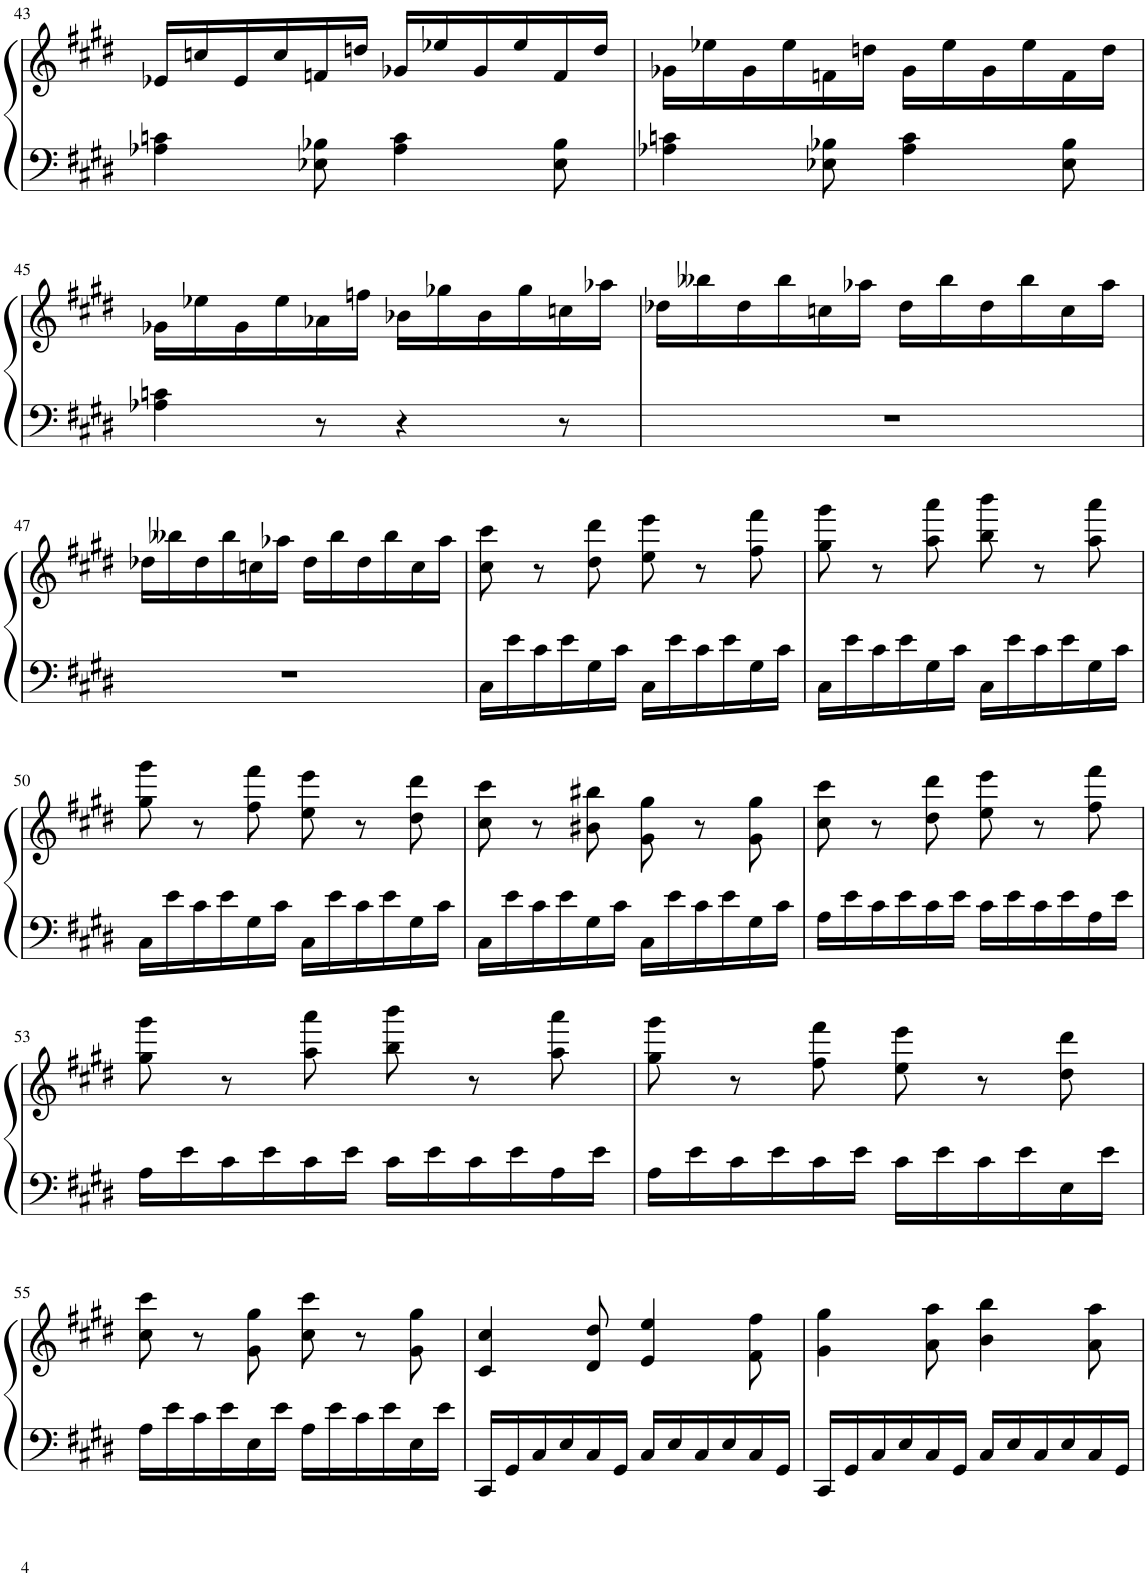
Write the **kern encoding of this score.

**kern	**kern
*part1	*part1
*staff2	*staff1
*I"Piano	*
*I'Pno.	*
!!LO:PB:g=z
*clefF4	*clefG2
*k[f#c#g#d#]	*k[f#c#g#d#]
*M6/8	*M6/8
=43	=43
4A-X\ 4cn\	16e-X/LL
.	16ccn/
.	16e-/
.	16cc/
8E-X\ 8B-X\	16fn/
.	16ddn/JJ
4A-\ 4c\	16g-X/LL
.	16ee-X/
.	16g-/
.	16ee-/
8E-\ 8B-\	16f/
.	16dd/JJ
=44	=44
4A-X\ 4cn\	16g-X\LL
.	16ee-X\
.	16g-\
.	16ee-\
8E-X\ 8B-X\	16fn\
.	16ddn\JJ
4A-\ 4c\	16g-\LL
.	16ee-\
.	16g-\
.	16ee-\
8E-\ 8B-\	16f\
.	16dd\JJ
!!LO:LB:g=z
=45	=45
4A-X\ 4cn\	16g-X\LL
.	16ee-X\
.	16g-\
.	16ee-\
8r	16a-X\
.	16ffn\JJ
4r	16b-X\LL
.	16gg-X\
.	16b-\
.	16gg-\
8r	16ccn\
.	16aa-X\JJ
=46	=46
2.r	16dd-X\LL
.	16bb--X\
.	16dd-\
.	16bb--\
.	16ccn\
.	16aa-X\JJ
.	16dd-\LL
.	16bb--\
.	16dd-\
.	16bb--\
.	16cc\
.	16aa-\JJ
!!LO:LB:g=z
=47	=47
2.r	16dd-X\LL
.	16bb--X\
.	16dd-\
.	16bb--\
.	16ccn\
.	16aa-X\JJ
.	16dd-\LL
.	16bb--\
.	16dd-\
.	16bb--\
.	16cc\
.	16aa-\JJ
=48	=48
*	*^
16C#\LL	8ryy	8cc#\ 8ccc#\
16e\	.	.
16c#\	8r	8ryy
16e\	.	.
16G#\	4ryy	8dd#\ 8ddd#\
16c#\JJ	.	.
16C#\LL	.	8ee\ 8eee\
16e\	.	.
16c#\	8r	8ryy
16e\	.	.
16G#\	8ryy	8ff#\ 8fff#\
16c#\JJ	.	.
=49	=49	=49
16C#\LL	8ryy	8gg#\ 8ggg#\
16e\	.	.
16c#\	8r	8ryy
16e\	.	.
16G#\	4ryy	8aa\ 8aaa\
16c#\JJ	.	.
16C#\LL	.	8bb\ 8bbb\
16e\	.	.
16c#\	8r	8ryy
16e\	.	.
16G#\	8ryy	8aa\ 8aaa\
16c#\JJ	.	.
!!LO:LB:g=z	!!
=50	=50	=50
16C#\LL	8ryy	8gg#\ 8ggg#\
16e\	.	.
16c#\	8r	8ryy
16e\	.	.
16G#\	4ryy	8ff#\ 8fff#\
16c#\JJ	.	.
16C#\LL	.	8ee\ 8eee\
16e\	.	.
16c#\	8r	8ryy
16e\	.	.
16G#\	8ryy	8dd#\ 8ddd#\
16c#\JJ	.	.
=51	=51	=51
16C#\LL	8ryy	8cc#\ 8ccc#\
16e\	.	.
16c#\	8r	8ryy
16e\	.	.
16G#\	4ryy	8b#X\ 8bb#X\
16c#\JJ	.	.
16C#\LL	.	8g#\ 8gg#\
16e\	.	.
16c#\	8r	8ryy
16e\	.	.
16G#\	8ryy	8g#\ 8gg#\
16c#\JJ	.	.
=52	=52	=52
16A\LL	8ryy	8cc#\ 8ccc#\
16e\	.	.
16c#\	8r	8ryy
16e\	.	.
16c#\	4ryy	8dd#\ 8ddd#\
16e\JJ	.	.
16c#\LL	.	8ee\ 8eee\
16e\	.	.
16c#\	8r	8ryy
16e\	.	.
16A\	8ryy	8ff#\ 8fff#\
16e\JJ	.	.
!!LO:LB:g=z	!!
=53	=53	=53
16A\LL	8ryy	8gg#\ 8ggg#\
16e\	.	.
16c#\	8r	8ryy
16e\	.	.
16c#\	4ryy	8aa\ 8aaa\
16e\JJ	.	.
16c#\LL	.	8bb\ 8bbb\
16e\	.	.
16c#\	8r	8ryy
16e\	.	.
16A\	8ryy	8aa\ 8aaa\
16e\JJ	.	.
=54	=54	=54
16A\LL	8ryy	8gg#\ 8ggg#\
16e\	.	.
16c#\	8r	8ryy
16e\	.	.
16c#\	4ryy	8ff#\ 8fff#\
16e\JJ	.	.
16c#\LL	.	8ee\ 8eee\
16e\	.	.
16c#\	8r	8ryy
16e\	.	.
16E\	8ryy	8dd#\ 8ddd#\
16e\JJ	.	.
!!LO:LB:g=z	!!
=55	=55	=55
16A\LL	8ryy	8cc#\ 8ccc#\
16e\	.	.
16c#\	8r	8ryy
16e\	.	.
16E\	4ryy	8g#\ 8gg#\
16e\JJ	.	.
16A\LL	.	8cc#\ 8ccc#\
16e\	.	.
16c#\	8r	8ryy
16e\	.	.
16E\	8ryy	8g#\ 8gg#\
16e\JJ	.	.
*	*v	*v
=56	=56
16CC#/LL	4c#/ 4cc#/
16GG#/	.
16C#/	.
16E/	.
16C#/	8d#/ 8dd#/
16GG#/JJ	.
16C#/LL	4e/ 4ee/
16E/	.
16C#/	.
16E/	.
16C#/	8f#\ 8ff#\
16GG#/JJ	.
=57	=57
16CC#/LL	4g#\ 4gg#\
16GG#/	.
16C#/	.
16E/	.
16C#/	8a\ 8aa\
16GG#/JJ	.
16C#/LL	4b\ 4bb\
16E/	.
16C#/	.
16E/	.
16C#/	8a\ 8aa\
16GG#/JJ	.
=	=
*-	*-
